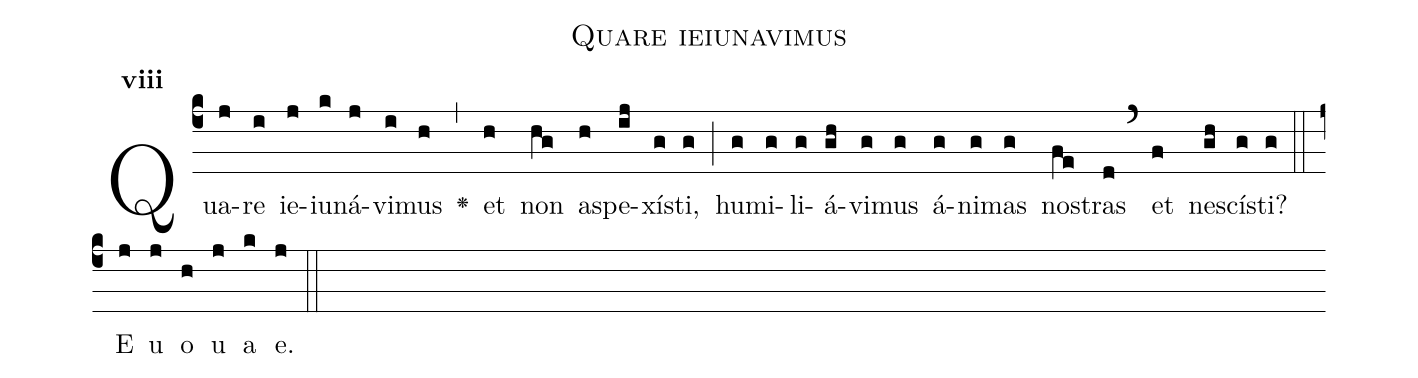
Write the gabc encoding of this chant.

name:Quare ieiunavimus;
office-part:Antiphona;
mode:8;
%%
initial-style: 1;
name: Quare ieiunavimus
book: Antiphonae & Responsoria/Tomus II, p. 10;
occasion: Feria VI post Cineres;
office-part: Vesperae Ant E;
user-notes: ;
commentary: ;
annotation: 8c;
centering-scheme: english;
fontsize: 12;
font: OFLSortsMillGoudy;
height: 11;
width: 4.5;
%%
(c4)Qua(j)re(i) ie(j)iu(k)ná(j)vi(i)mus(h) <v>\greheightstar</v>(,) et(h) non(hg) a(h)spe(ij)xí(g)sti,(g) (;) hu(g)mi(g)li(g)á(gh)vi(g)mus(g) á(g)ni(g)mas(g) no(fe)stras(d) (`) et(f) ne(gh)scí(g)sti?(g) (::)
E(j) u(j) o(h) u(j) a(k) e.(j) (::)
